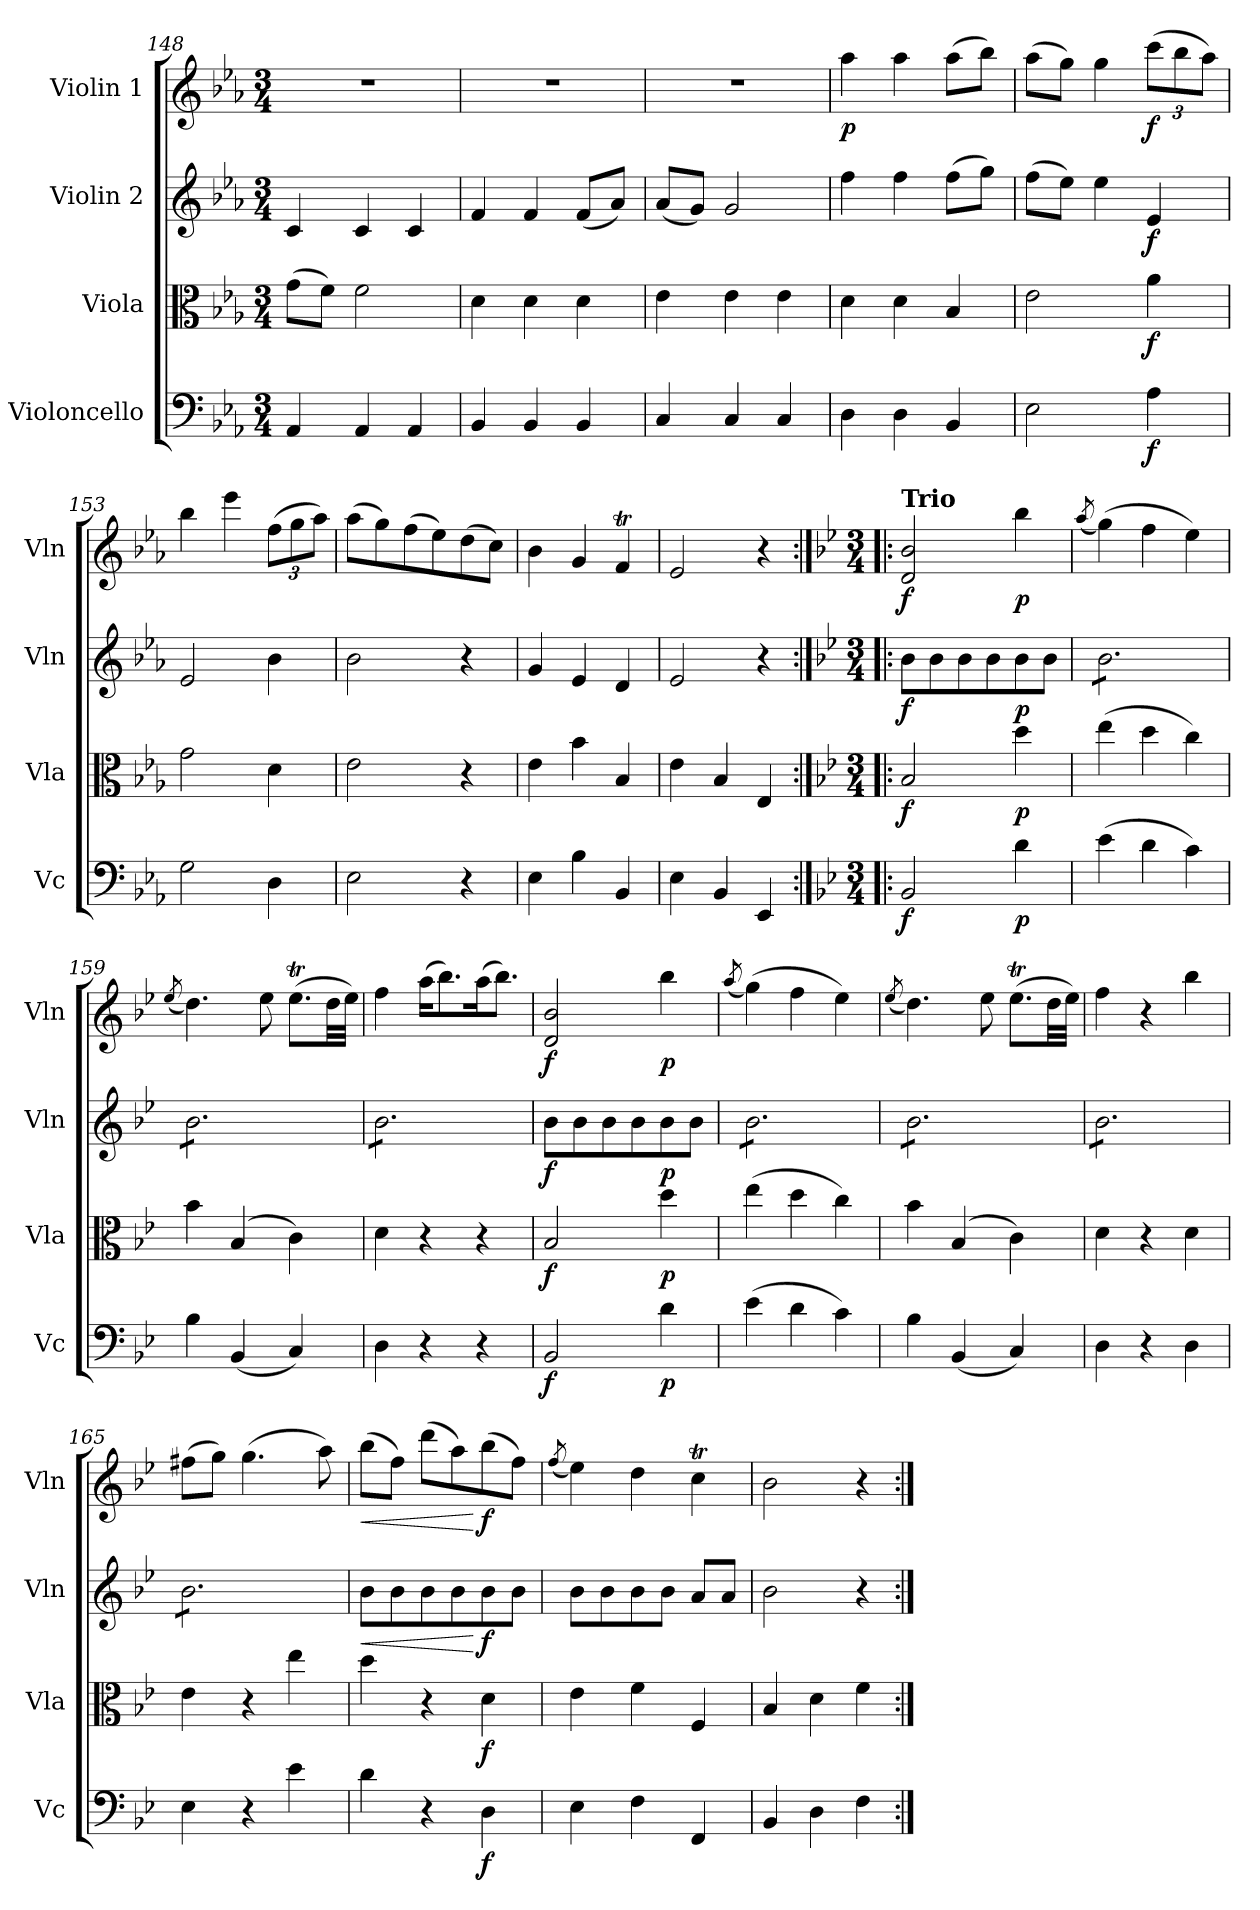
**kern	**dynam	**kern	**dynam	**kern	**dynam	**kern	**dynam
*part4	*part4	*part3	*part3	*part2	*part2	*part1	*part1
*staff4	*staff4	*staff3	*staff3	*staff2	*staff2	*staff1	*staff1
*I"Violoncello	*	*I"Viola	*	*I"Violin 2	*	*I"Violin 1	*
*I'Vc	*	*I'Vla	*	*I'Vln	*	*I'Vln	*
*clefF4	*	*clefC3	*	*clefG2	*	*clefG2	*
*k[b-e-a-]	*	*k[b-e-a-]	*	*k[b-e-a-]	*	*k[b-e-a-]	*
*M3/4	*	*M3/4	*	*M3/4	*	*M3/4	*
=148	=148	=148	=148	=148	=148	=148	=148
4AA-/	.	(>8g\L	.	4c/	.	2.r	.
.	.	8f\J)	.	.	.	.	.
4AA-/	.	2f\	.	4c/	.	.	.
4AA-/	.	.	.	4c/	.	.	.
=149	=149	=149	=149	=149	=149	=149	=149
4BB-/	.	4d\	.	4f/	.	2.r	.
4BB-/	.	4d\	.	4f/	.	.	.
4BB-/	.	4d\	.	(<8f/L	.	.	.
.	.	.	.	8a-/J)	.	.	.
=150	=150	=150	=150	=150	=150	=150	=150
4C/	.	4e-\	.	(<8a-/L	.	2.r	.
.	.	.	.	8g/J)	.	.	.
4C/	.	4e-\	.	2g/	.	.	.
4C/	.	4e-\	.	.	.	.	.
!!LO:LB:g=z
=151	=151	=151	=151	=151	=151	=151	=151
!	!	!	!	!	!	!	!LO:DY:b
4D\	.	4d\	.	4ff\	.	4aa-\	p
4D\	.	4d\	.	4ff\	.	4aa-\	.
4BB-/	.	4B-/	.	(>8ff\L	.	(>8aa-\L	.
.	.	.	.	8gg\J)	.	8bb-\J)	.
=152	=152	=152	=152	=152	=152	=152	=152
2E-\	.	2e-\	.	(>8ff\L	.	(>8aa-\L	.
.	.	.	.	8ee-\J)	.	8gg\J)	.
.	.	.	.	4ee-\	.	4gg\	.
*	*	*	*	*	*	*Xbrackettup	*
!	!LO:DY:b	!	!LO:DY:b	!	!LO:DY:b	!	!LO:DY:b
4A-\	f	4a-\	f	4e-/	f	(>12ccc\L	f
.	.	.	.	.	.	12bb-\	.
.	.	.	.	.	.	12aa-\J)	.
=153	=153	=153	=153	=153	=153	=153	=153
2G\	.	2g\	.	2e-/	.	4bb-\	.
.	.	.	.	.	.	4eee-\	.
4D\	.	4d\	.	4b-\	.	(>12ff\L	.
.	.	.	.	.	.	12gg\	.
.	.	.	.	.	.	12aa-\J)	.
=154	=154	=154	=154	=154	=154	=154	=154
2E-\	.	2e-\	.	2b-\	.	(>8aa-\L	.
.	.	.	.	.	.	8gg\)	.
.	.	.	.	.	.	(>8ff\	.
.	.	.	.	.	.	8ee-\)	.
4r	.	4r	.	4r	.	(>8dd\	.
.	.	.	.	.	.	8cc\J)	.
=155	=155	=155	=155	=155	=155	=155	=155
4E-\	.	4e-\	.	4g/	.	4b-\	.
4B-\	.	4b-\	.	4e-/	.	4g/	.
4BB-/	.	4B-/	.	4d/	.	4fT/	.
=156	=156	=156	=156	=156	=156	=156	=156
4E-\	.	4e-\	.	2e-/	.	2e-/	.
4BB-/	.	4B-/	.	.	.	.	.
4EE-/	.	4E-/	.	4r	.	4r	.
!!LO:PB:g=z
=157:|!|:	=157:|!|:	=157:|!|:	=157:|!|:	=157:|!|:	=157:|!|:	=157:|!|:	=157:|!|:
*k[b-e-]	*	*k[b-e-]	*	*k[b-e-]	*	*k[b-e-]	*
*M3/4	*	*M3/4	*	*M3/4	*	*M3/4	*
!	!	!	!	!	!	!LO:TX:a:B:t=Trio	!
!	!LO:DY:b	!	!LO:DY:b	!	!LO:DY:b	!	!LO:DY:b
2BB-/	f	2B-/	f	8b-\L	f	2d/ 2b-/	f
.	.	.	.	8b-\	.	.	.
.	.	.	.	8b-\	.	.	.
.	.	.	.	8b-\	.	.	.
!	!LO:DY:b	!	!LO:DY:b	!	!LO:DY:b	!	!LO:DY:b
4d\	p	4dd\	p	8b-\	p	4bb-\	p
.	.	.	.	8b-\J	.	.	.
=158	=158	=158	=158	=158	=158	=158	=158
.	.	.	.	.	.	(<8qaa/	.
*	*	*	*	*tremolo	*	*	*
(>4e-\	.	(>4ee-\	.	8b-\L	.	(>4gg\)	.
.	.	.	.	8b-\	.	.	.
4d\	.	4dd\	.	8b-\	.	4ff\	.
.	.	.	.	8b-\	.	.	.
4c\)	.	4cc\)	.	8b-\	.	4ee-\)	.
.	.	.	.	8b-\J	.	.	.
=159	=159	=159	=159	=159	=159	=159	=159
.	.	.	.	.	.	(<8qee-/	.
4B-\	.	4b-\	.	8b-\L	.	4.dd\)	.
.	.	.	.	8b-\	.	.	.
(<4BB-/	.	(>4B-/	.	8b-\	.	.	.
.	.	.	.	8b-\	.	8ee-\	.
4C/)	.	4c\)	.	8b-\	.	(>8.ee-T\L	.
.	.	.	.	8b-\J	.	.	.
.	.	.	.	.	.	32dd\LL	.
.	.	.	.	.	.	32ee-\JJJ)	.
=160	=160	=160	=160	=160	=160	=160	=160
4D\	.	4d\	.	8b-\L	.	4ff\	.
.	.	.	.	8b-\	.	.	.
4r	.	4r	.	8b-\	.	(>16aa\KL	.
.	.	.	.	.	.	8.bb-\)	.
.	.	.	.	8b-\	.	.	.
4r	.	4r	.	8b-\	.	(>16aa\K	.
.	.	.	.	.	.	8.bb-\J)	.
.	.	.	.	8b-\J	.	.	.
*	*	*	*	*Xtremolo	*	*	*
=161	=161	=161	=161	=161	=161	=161	=161
!	!LO:DY:b	!	!LO:DY:b	!	!LO:DY:b	!	!LO:DY:b
2BB-/	f	2B-/	f	8b-\L	f	2d/ 2b-/	f
.	.	.	.	8b-\	.	.	.
.	.	.	.	8b-\	.	.	.
.	.	.	.	8b-\	.	.	.
!	!LO:DY:b	!	!LO:DY:b	!	!LO:DY:b	!	!LO:DY:b
4d\	p	4dd\	p	8b-\	p	4bb-\	p
.	.	.	.	8b-\J	.	.	.
=162	=162	=162	=162	=162	=162	=162	=162
.	.	.	.	.	.	(<8qaa/	.
*	*	*	*	*tremolo	*	*	*
(>4e-\	.	(>4ee-\	.	8b-\L	.	(>4gg\)	.
.	.	.	.	8b-\	.	.	.
4d\	.	4dd\	.	8b-\	.	4ff\	.
.	.	.	.	8b-\	.	.	.
4c\)	.	4cc\)	.	8b-\	.	4ee-\)	.
.	.	.	.	8b-\J	.	.	.
!!LO:LB:g=z
=163	=163	=163	=163	=163	=163	=163	=163
.	.	.	.	.	.	(<8qee-/	.
4B-\	.	4b-\	.	8b-\L	.	4.dd\)	.
.	.	.	.	8b-\	.	.	.
(<4BB-/	.	(>4B-/	.	8b-\	.	.	.
.	.	.	.	8b-\	.	8ee-\	.
4C/)	.	4c\)	.	8b-\	.	(>8.ee-T\L	.
.	.	.	.	8b-\J	.	.	.
.	.	.	.	.	.	32dd\LL	.
.	.	.	.	.	.	32ee-\JJJ)	.
=164	=164	=164	=164	=164	=164	=164	=164
4D\	.	4d\	.	8b-\L	.	4ff\	.
.	.	.	.	8b-\	.	.	.
4r	.	4r	.	8b-\	.	4r	.
.	.	.	.	8b-\	.	.	.
4D\	.	4d\	.	8b-\	.	4bb-\	.
.	.	.	.	8b-\J	.	.	.
=165	=165	=165	=165	=165	=165	=165	=165
4E-\	.	4e-\	.	8b-\L	.	(>8ff#X\L	.
.	.	.	.	8b-\	.	8gg\J)	.
4r	.	4r	.	8b-\	.	(>4.gg\	.
.	.	.	.	8b-\	.	.	.
4e-\	.	4ee-\	.	8b-\	.	.	.
.	.	.	.	8b-\J	.	8aa\)	.
*	*	*	*	*Xtremolo	*	*	*
=166	=166	=166	=166	=166	=166	=166	=166
!	!	!	!	!	!LO:HP:b	!	!LO:HP:b
4d\	.	4dd\	.	8b-\L	<	(>8bb-\L	<
.	.	.	.	8b-\	.	8ff\J)	.
4r	.	4r	.	8b-\	.	(>8ddd\L	.
.	.	.	.	8b-\	.	8aa\)	.
!	!LO:DY:b	!	!LO:DY:b	!	!LO:DY:n=1:b	!	!LO:DY:n=1:b
4D\	f	4d\	f	8b-\	[ f	(>8bb-\	[ f
.	.	.	.	8b-\J	.	8ff\J)	.
=167	=167	=167	=167	=167	=167	=167	=167
.	.	.	.	.	.	(<8qff/	.
4E-\	.	4e-\	.	8b-\L	.	4ee-\)	.
.	.	.	.	8b-\	.	.	.
4F\	.	4f\	.	8b-\	.	4dd\	.
.	.	.	.	8b-\J	.	.	.
4FF/	.	4F/	.	8a/L	.	4ccT\	.
.	.	.	.	8a/J	.	.	.
=167X1	=167X1	=167X1	=167X1	=167X1	=167X1	=167X1	=167X1
4BB-/	.	4B-/	.	2b-\	.	2b-\	.
4D\	.	4d\	.	.	.	.	.
4F\	.	4f\	.	4r	.	4r	.
=:|!	=:|!	=:|!	=:|!	=:|!	=:|!	=:|!	=:|!
*-	*-	*-	*-	*-	*-	*-	*-
